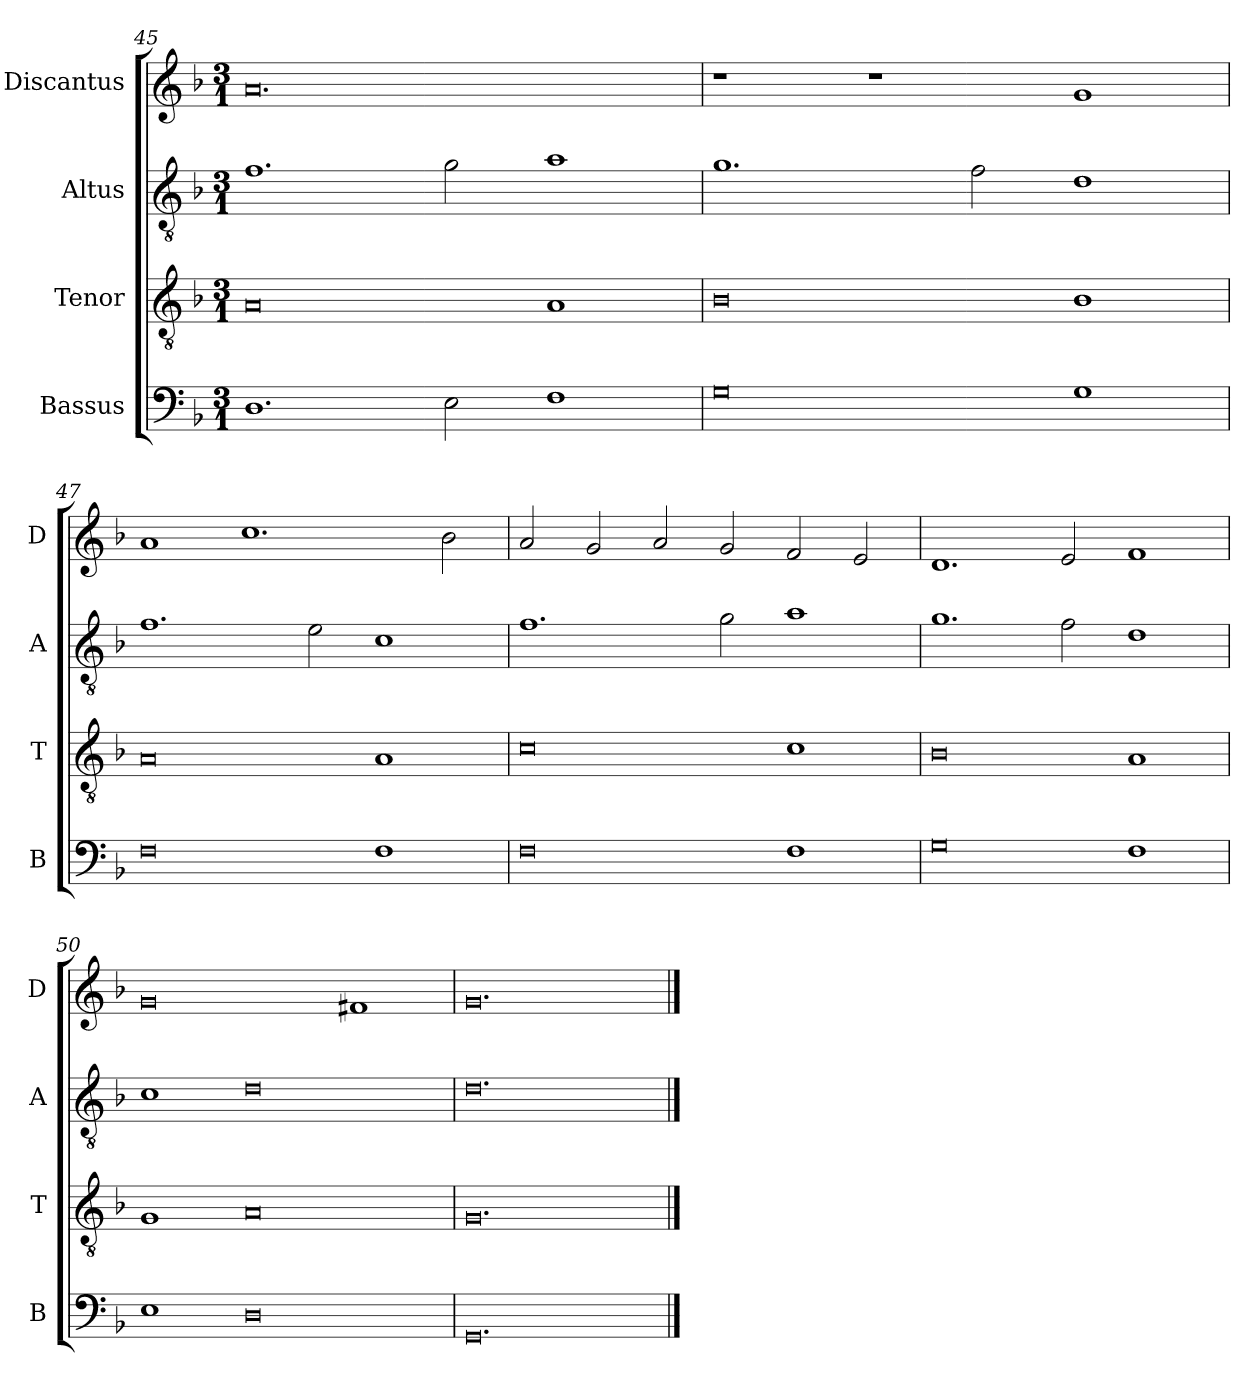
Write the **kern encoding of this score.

**kern	**kern	**kern	**kern
*part4	*part3	*part2	*part1
*staff4	*staff3	*staff2	*staff1
*I"Bassus	*I"Tenor	*I"Altus	*I"Discantus
*I'B	*I'T	*I'A	*I'D
*clefF4	*clefGv2	*clefGv2	*clefG2
*k[b-]	*k[b-]	*k[b-]	*k[b-]
*M3/1	*M3/1	*M3/1	*M3/1
=45	=45	=45	=45
1.D	0A	1.f	0.a
2E	.	2g	.
1F	1A	1a	.
=46	=46	=46	=46
0G	0B-	1.g	1r
.	.	.	1r
.	.	2f	.
1G	1B-	1d	1g
=47	=47	=47	=47
0F	0A	1.f	1a
.	.	.	1.cc
.	.	2e	.
1F	1A	1c	.
.	.	.	2b-
=48	=48	=48	=48
0F	0c	1.f	2a
.	.	.	2g
.	.	.	2a
.	.	2g	2g
1F	1c	1a	2f
.	.	.	2e
=49	=49	=49	=49
0G	0B-	1.g	1.d
.	.	2f	2e
1F	1A	1d	1f
=50	=50	=50	=50
1E	1G	1c	0g
0D	0A	0d	.
.	.	.	1f#X
=51	=51	=51	=51
0.GG	0.G	0.d	0.g
==	==	==	==
*-	*-	*-	*-
